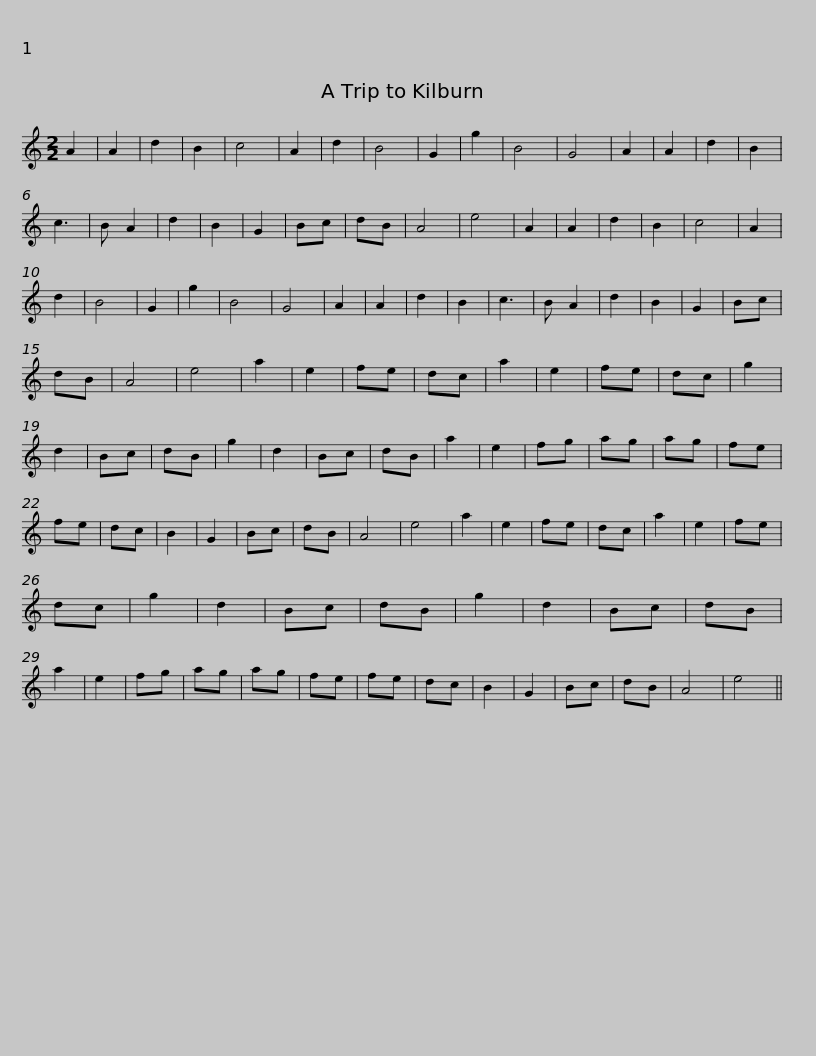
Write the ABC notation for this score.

X:1
L:1/8
M:2/2
I:linebreak $
K:C
V:1 treble
V:1
 A2 | A2 | d2 | B2 | c4 | %5
 A2 | d2 | B4 | G2 | g2 | %10
 B4 | G4 | A2 | A2 | d2 | %15
 B2 | c3 | B A2 | d2 |$ B2 | %20
 G2 | Bc | dB | A4 | e4 | %25
 A2 | A2 | d2 | B2 | c4 | %30
 A2 | d2 | B4 | G2 | g2 | %35
 B4 | G4 | A2 | A2 |$ d2 | %40
 B2 | c3 | B A2 | d2 | B2 | %45
 G2 | Bc | dB | A4 | e4 | %50
 a2 | e2 | fe | dc | a2 | %55
 e2 | fe | dc | g2 |$ d2 | %60
 Bc | dB | g2 | d2 | Bc | %65
 dB | a2 | e2 | fg | ag | %70
 ag | fe | fe | dc | B2 | %75
 G2 | Bc | dB |$ A4 | e4 | %80
 a2 | e2 | fe | dc | a2 | %85
 e2 | fe | dc | g2 | d2 | %90
 Bc | dB | g2 | d2 | Bc | %95
 dB | a2 | e2 |$ fg | ag | %100
 ag | fe | fe | dc | B2 | %105
 G2 | Bc | dB | A4 | e4 || %110
